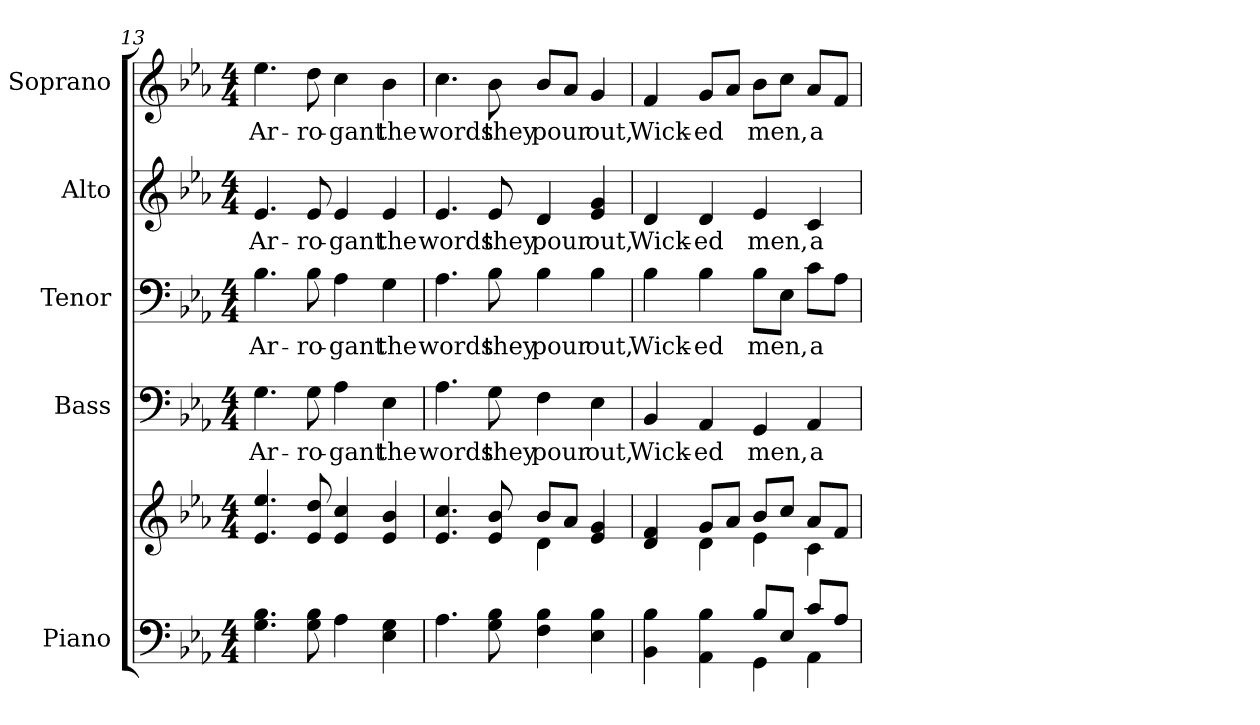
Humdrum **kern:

**kern	**kern	**kern	**text	**kern	**text	**kern	**text	**kern	**text
*part5	*part5	*part4	*part4	*part3	*part3	*part2	*part2	*part1	*part1
*staff6	*staff5	*staff4	*staff4	*staff3	*staff3	*staff2	*staff2	*staff1	*staff1
*I"Piano	*	*I"Bass	*	*I"Tenor	*	*I"Alto	*	*I"Soprano	*
*I'Pno.	*	*I'B.	*	*I'T.	*	*I'A.	*	*I'S.	*
*clefF4	*clefG2	*clefF4	*	*clefF4	*	*clefG2	*	*clefG2	*
*k[b-e-a-]	*k[b-e-a-]	*k[b-e-a-]	*	*k[b-e-a-]	*	*k[b-e-a-]	*	*k[b-e-a-]	*
*E-:	*E-:	*E-:	*	*E-:	*	*E-:	*	*E-:	*
*M4/4	*M4/4	*M4/4	*	*M4/4	*	*M4/4	*	*M4/4	*
=13	=13	=13	=13	=13	=13	=13	=13	=13	=13
!	!	!	!LO:LY:b:color=#000000	!	!	!	!	!	!
!	!	!	!	!	!LO:LY:b:color=#000000	!	!	!	!
!	!	!	!	!	!	!	!LO:LY:b:color=#000000	!	!
!	!	!	!	!	!	!	!	!	!LO:LY:b:color=#000000
4.Gi\ 4.B-i	4.e-i/ 4.ee-i	4.Gi\	Ar-	4.B-i\	Ar-	4.e-i/	Ar-	4.ee-i\	Ar-
!	!	!	!LO:LY:b:color=#000000	!	!	!	!	!	!
!	!	!	!	!	!LO:LY:b:color=#000000	!	!	!	!
!	!	!	!	!	!	!	!LO:LY:b:color=#000000	!	!
!	!	!	!	!	!	!	!	!	!LO:LY:b:color=#000000
8Gi\ 8B-i	8e-i/ 8ddi	8Gi\	-ro-	8B-i\	-ro-	8e-i/	-ro-	8ddi\	-ro-
!	!	!	!LO:LY:b:color=#000000	!	!	!	!	!	!
!	!	!	!	!	!LO:LY:b:color=#000000	!	!	!	!
!	!	!	!	!	!	!	!LO:LY:b:color=#000000	!	!
!	!	!	!	!	!	!	!	!	!LO:LY:b:color=#000000
4A-i\	4e-i/ 4cci	4A-i\	-gant	4A-i\	-gant	4e-i/	-gant	4cci\	-gant
!	!	!	!LO:LY:b:color=#000000	!	!	!	!	!	!
!	!	!	!	!	!LO:LY:b:color=#000000	!	!	!	!
!	!	!	!	!	!	!	!LO:LY:b:color=#000000	!	!
!	!	!	!	!	!	!	!	!	!LO:LY:b:color=#000000
4E-i\ 4Gi	4e-i/ 4b-i	4E-i\	the	4Gi\	the	4e-i/	the	4b-i\	the
=14	=14	=14	=14	=14	=14	=14	=14	=14	=14
*	*^	*	*	*	*	*	*	*	*
!	!	!	!	!LO:LY:b:color=#000000	!	!	!	!	!	!
!	!	!	!	!	!	!LO:LY:b:color=#000000	!	!	!	!
!	!	!	!	!	!	!	!	!LO:LY:b:color=#000000	!	!
!	!	!	!	!	!	!	!	!	!	!LO:LY:b:color=#000000
4.A-i\	4.e-i/ 4.cci	2ryy	4.A-i\	words	4.A-i\	words	4.e-i/	words	4.cci\	words
!	!	!	!	!LO:LY:b:color=#000000	!	!	!	!	!	!
!	!	!	!	!	!	!LO:LY:b:color=#000000	!	!	!	!
!	!	!	!	!	!	!	!	!LO:LY:b:color=#000000	!	!
!	!	!	!	!	!	!	!	!	!	!LO:LY:b:color=#000000
8Gi\ 8B-i	8e-i/ 8b-i	.	8Gi\	they	8B-i\	they	8e-i/	they	8b-i\	they
!	!	!	!	!LO:LY:b:color=#000000	!	!	!	!	!	!
!	!	!	!	!	!	!LO:LY:b:color=#000000	!	!	!	!
!	!	!	!	!	!	!	!	!LO:LY:b:color=#000000	!	!
!	!	!	!	!	!	!	!	!	!	!LO:LY:b:color=#000000
4Fi\ 4B-i	8b-i/L	4di\	4Fi\	pour	4B-i\	pour	4di/	pour	8b-i/L	pour
.	8a-i/J	.	.	.	.	.	.	.	8a-i/J	.
!	!	!	!	!LO:LY:b:color=#000000	!	!	!	!	!	!
!	!	!	!	!	!	!LO:LY:b:color=#000000	!	!	!	!
!	!	!	!	!	!	!	!	!LO:LY:b:color=#000000	!	!
!	!	!	!	!	!	!	!	!	!	!LO:LY:b:color=#000000
4E-i\ 4B-i	4e-i/ 4gi	4ryy	4E-i\	out,	4B-i\	out,	4e-i/ 4gi	out,	4gi/	out,
!!LO:PB:g=z
=15	=15	=15	=15	=15	=15	=15	=15	=15	=15	=15
*^	*	*	*	*	*	*	*	*	*	*
!	!	!	!	!	!LO:LY:b:color=#000000	!	!	!	!	!	!
!	!	!	!	!	!	!	!LO:LY:b:color=#000000	!	!	!	!
!	!	!	!	!	!	!	!	!	!LO:LY:b:color=#000000	!	!
!	!	!	!	!	!	!	!	!	!	!	!LO:LY:b:color=#000000
4BB-i\ 4B-i	2ryy	4di/ 4fi	4ryy	4BB-i/	Wick-	4B-i\	Wick-	4di/	Wick-	4fi/	Wick-
!	!	!	!	!	!LO:LY:b:color=#000000	!	!	!	!	!	!
!	!	!	!	!	!	!	!LO:LY:b:color=#000000	!	!	!	!
!	!	!	!	!	!	!	!	!	!LO:LY:b:color=#000000	!	!
!	!	!	!	!	!	!	!	!	!	!	!LO:LY:b:color=#000000
4AA-i\ 4B-i	.	8gi/L	4di\	4AA-i/	-ed	4B-i\	-ed	4di/	-ed	8gi/L	-ed
.	.	8a-i/J	.	.	.	.	.	.	.	8a-i/J	.
!	!	!	!	!	!LO:LY:b:color=#000000	!	!	!	!	!	!
!	!	!	!	!	!	!	!LO:LY:b:color=#000000	!	!	!	!
!	!	!	!	!	!	!	!	!	!LO:LY:b:color=#000000	!	!
!	!	!	!	!	!	!	!	!	!	!	!LO:LY:b:color=#000000
8B-i/L	4GGi\	8b-i/L	4e-i\	4GGi/	men,	8B-i\L	men,	4e-i/	men,	8b-i\L	men,
8E-i/J	.	8cci/J	.	.	.	8E-i\J	.	.	.	8cci\J	.
!	!	!	!	!	!LO:LY:b:color=#000000	!	!	!	!	!	!
!	!	!	!	!	!	!	!LO:LY:b:color=#000000	!	!	!	!
!	!	!	!	!	!	!	!	!	!LO:LY:b:color=#000000	!	!
!	!	!	!	!	!	!	!	!	!	!	!LO:LY:b:color=#000000
8ci/L	4AA-i\	8a-i/L	4ci\	4AA-i/	a	8ci\L	a	4ci/	a	8a-i/L	a
8A-i/J	.	8fi/J	.	.	.	8A-i\J	.	.	.	8fi/J	.
*v	*v	*	*	*	*	*	*	*	*	*	*
*	*v	*v	*	*	*	*	*	*	*	*
=	=	=	=	=	=	=	=	=	=
*-	*-	*-	*-	*-	*-	*-	*-	*-	*-
